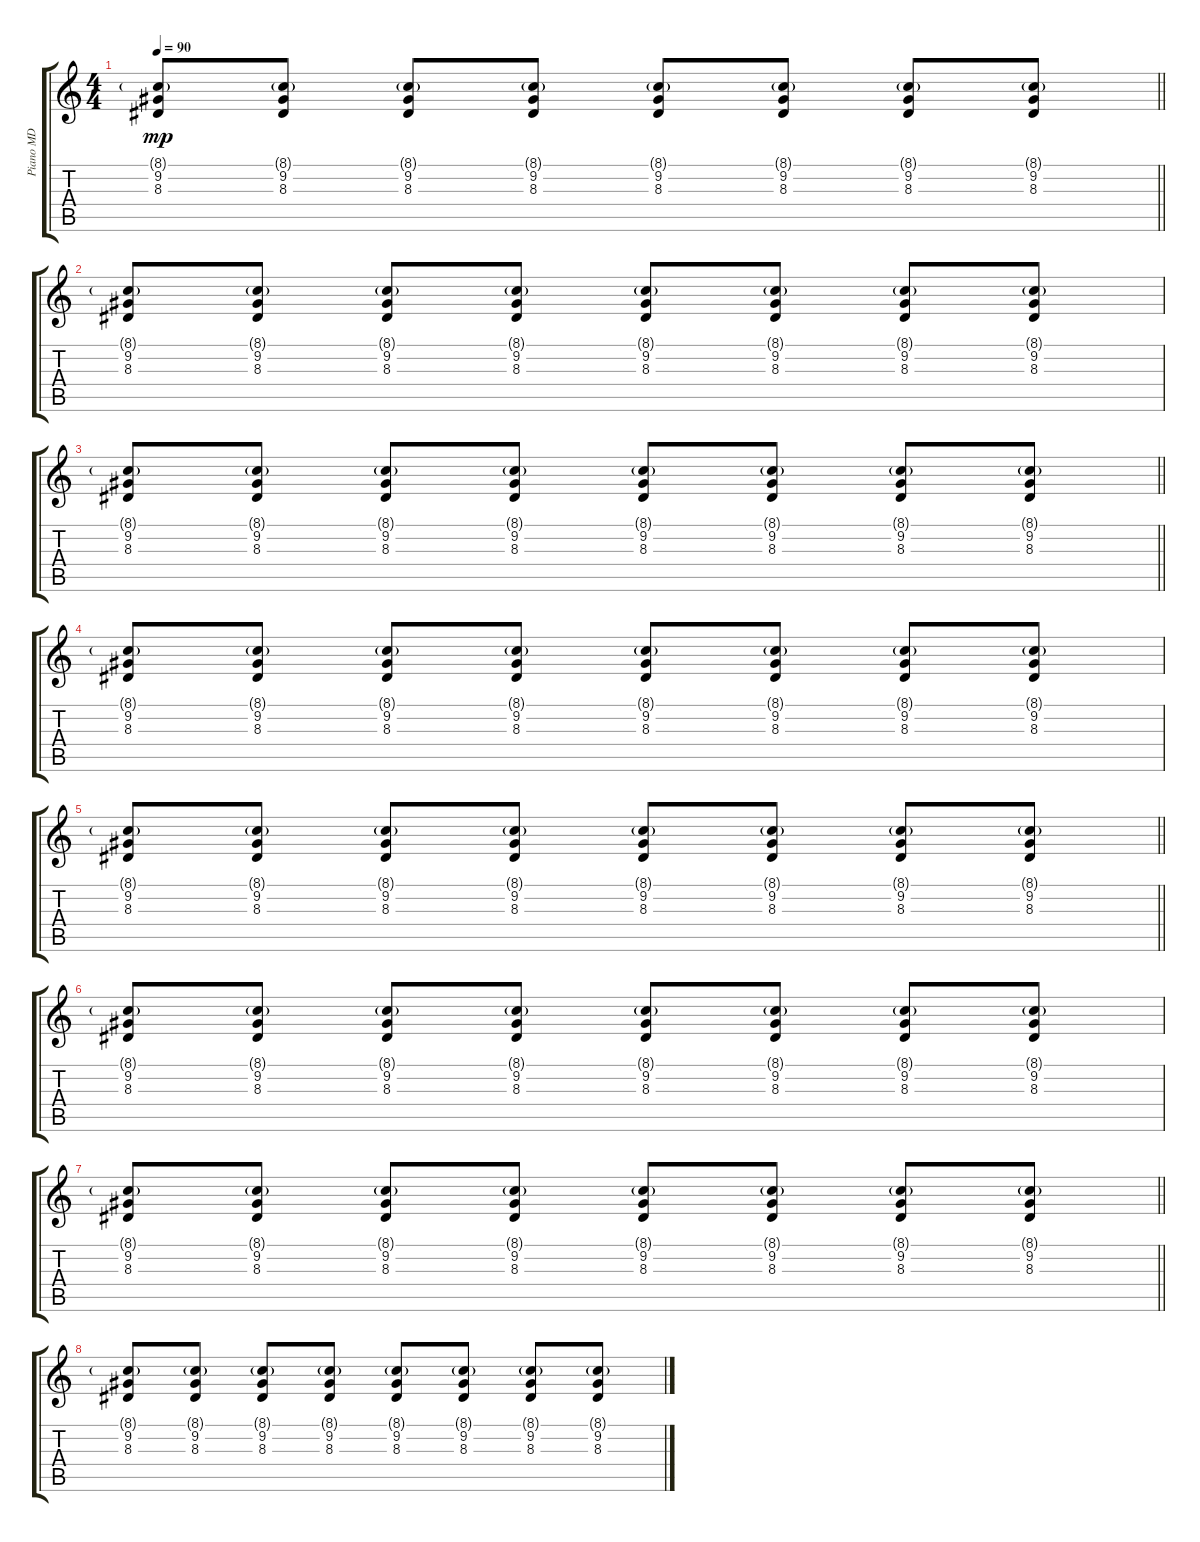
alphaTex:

\track ("Piano MD" "Piano MD") {instrument brightacousticpiano}
\staff {score tabs}
\tuning (E4 B3 G3 D3 A2 E2) {hide}
\ts (4 4)
\tempo 90
\clef g2
\barLineRight lightlight
\ks c
(8.1{g} 9.2 8.3).8{dy mp} (8.1{g} 9.2 8.3).8 (8.1{g} 9.2 8.3).8 (8.1{g} 9.2 8.3).8 (8.1{g} 9.2 8.3).8 (8.1{g} 9.2 8.3).8 (8.1{g} 9.2 8.3).8 (8.1{g} 9.2 8.3).8 |
(8.1{g} 9.2 8.3).8 (8.1{g} 9.2 8.3).8 (8.1{g} 9.2 8.3).8 (8.1{g} 9.2 8.3).8 (8.1{g} 9.2 8.3).8 (8.1{g} 9.2 8.3).8 (8.1{g} 9.2 8.3).8 (8.1{g} 9.2 8.3).8 |
\barLineRight lightlight
(8.1{g} 9.2 8.3).8 (8.1{g} 9.2 8.3).8 (8.1{g} 9.2 8.3).8 (8.1{g} 9.2 8.3).8 (8.1{g} 9.2 8.3).8 (8.1{g} 9.2 8.3).8 (8.1{g} 9.2 8.3).8 (8.1{g} 9.2 8.3).8 |
(8.1{g} 9.2 8.3).8 (8.1{g} 9.2 8.3).8 (8.1{g} 9.2 8.3).8 (8.1{g} 9.2 8.3).8 (8.1{g} 9.2 8.3).8 (8.1{g} 9.2 8.3).8 (8.1{g} 9.2 8.3).8 (8.1{g} 9.2 8.3).8 |
\barLineRight lightlight
(8.1{g} 9.2 8.3).8 (8.1{g} 9.2 8.3).8 (8.1{g} 9.2 8.3).8 (8.1{g} 9.2 8.3).8 (8.1{g} 9.2 8.3).8 (8.1{g} 9.2 8.3).8 (8.1{g} 9.2 8.3).8 (8.1{g} 9.2 8.3).8 |
(8.1{g} 9.2 8.3).8 (8.1{g} 9.2 8.3).8 (8.1{g} 9.2 8.3).8 (8.1{g} 9.2 8.3).8 (8.1{g} 9.2 8.3).8 (8.1{g} 9.2 8.3).8 (8.1{g} 9.2 8.3).8 (8.1{g} 9.2 8.3).8 |
\barLineRight lightlight
(8.1{g} 9.2 8.3).8 (8.1{g} 9.2 8.3).8 (8.1{g} 9.2 8.3).8 (8.1{g} 9.2 8.3).8 (8.1{g} 9.2 8.3).8 (8.1{g} 9.2 8.3).8 (8.1{g} 9.2 8.3).8 (8.1{g} 9.2 8.3).8 |
(8.1{g} 9.2 8.3).8 (8.1{g} 9.2 8.3).8 (8.1{g} 9.2 8.3).8 (8.1{g} 9.2 8.3).8 (8.1{g} 9.2 8.3).8 (8.1{g} 9.2 8.3).8 (8.1{g} 9.2 8.3).8 (8.1{g} 9.2 8.3).8
